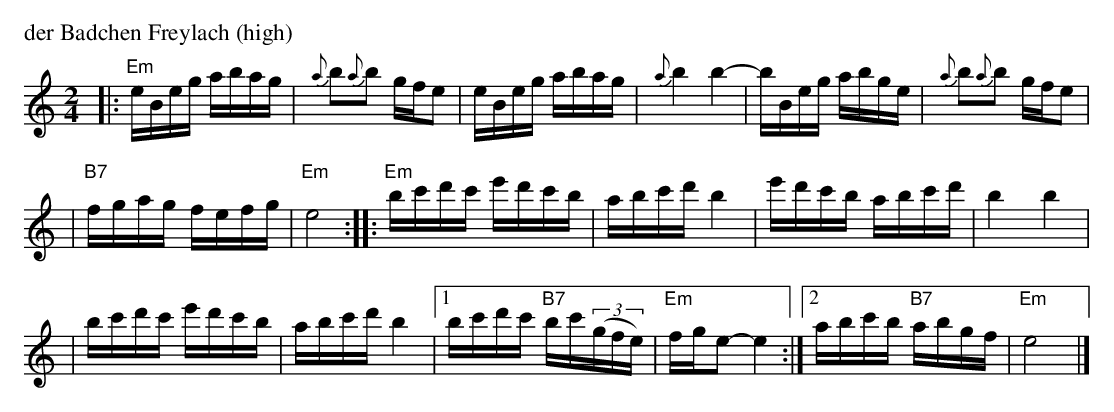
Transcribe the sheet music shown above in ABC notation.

X:1
M: 2/4
L: 1/16
P: der Badchen Freylach (high)
K: ^f^c^A	% E misheberach
|: "Em"eBeg abag | {a}b2{a}b2 gfe2 \
| eBeg abag | {a}b4 b4- \
| bBeg abge | {a}b2{a}b2 gfe2 |
| "B7"fgag fefg | "Em"e8 \
:: "Em"bc'd'c' e'd'c'b | abc'd' b4 \
| e'd'c'b abc'd' | b4 b4 |
| bc'd'c' e'd'c'b | abc'd' b4 \
|1 bc'd'c' "B7"bc'((3gfe) | "Em"fge2- e4 \
:|2 abc'b "B7"abgf | "Em"e8 |]
